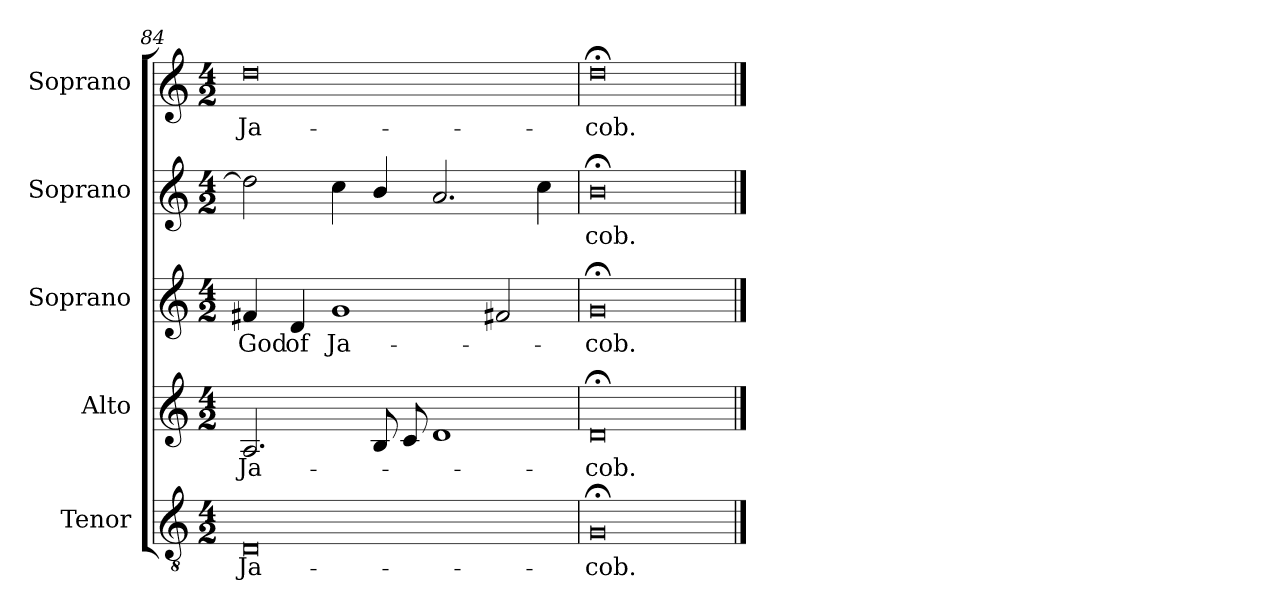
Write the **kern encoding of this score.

**kern	**text	**kern	**text	**kern	**text	**kern	**text	**kern	**text
*part5	*part5	*part4	*part4	*part3	*part3	*part2	*part2	*part1	*part1
*staff5	*staff5	*staff4	*staff4	*staff3	*staff3	*staff2	*staff2	*staff1	*staff1
*I"Tenor	*	*I"Alto	*	*I"Soprano	*	*I"Soprano	*	*I"Soprano	*
*I'T.	*	*I'A.	*	*I'S.	*	*I'S.	*	*I'S.	*
*clefGv2	*	*clefG2	*	*clefG2	*	*clefG2	*	*clefG2	*
*ITrd7c12	*	*	*	*	*	*	*	*	*
*k[]	*	*k[]	*	*k[]	*	*k[]	*	*k[]	*
*C:	*	*C:	*	*C:	*	*C:	*	*C:	*
*M4/2	*	*M4/2	*	*M4/2	*	*M4/2	*	*M4/2	*
=84	=84	=84	=84	=84	=84	=84	=84	=84	=84
!	!LO:LY:b:color=#000000	!	!	!	!	!	!	!	!
!	!	!	!LO:LY:b:color=#000000	!	!	!	!	!	!
!	!	!	!	!	!LO:LY:b:color=#000000	!	!	!	!
!	!	!	!	!	!	!	!	!	!LO:LY:b:color=#000000
0DDi	Ja-	2.Ai/	Ja-	4f#Xi/	God	2ddi\]	.	0ddi	Ja-
!	!	!	!	!	!LO:LY:b:color=#000000	!	!	!	!
.	.	.	.	4di/	of	.	.	.	.
!	!	!	!	!	!LO:LY:b:color=#000000	!	!	!	!
.	.	.	.	1gi	Ja-	4cci\	.	.	.
.	.	8Bi/	.	.	.	4bi/	.	.	.
.	.	8ci/	.	.	.	.	.	.	.
.	.	1di	.	.	.	2.ai/	.	.	.
.	.	.	.	2f#Xi/	.	.	.	.	.
.	.	.	.	.	.	4cci\	.	.	.
=85	=85	=85	=85	=85	=85	=85	=85	=85	=85
!	!LO:LY:b:color=#000000	!	!	!	!	!	!	!	!
!	!	!	!LO:LY:b:color=#000000	!	!	!	!	!	!
!	!	!	!	!	!LO:LY:b:color=#000000	!	!	!	!
!	!	!	!	!	!	!	!LO:LY:b:color=#000000	!	!
!	!	!	!	!	!	!	!	!	!LO:LY:b:color=#000000
0GG;i	-cob.	0d;i	-cob.	0g;i	-cob.	0b;i	-cob.	0dd;i	-cob.
==	==	==	==	==	==	==	==	==	==
*-	*-	*-	*-	*-	*-	*-	*-	*-	*-
